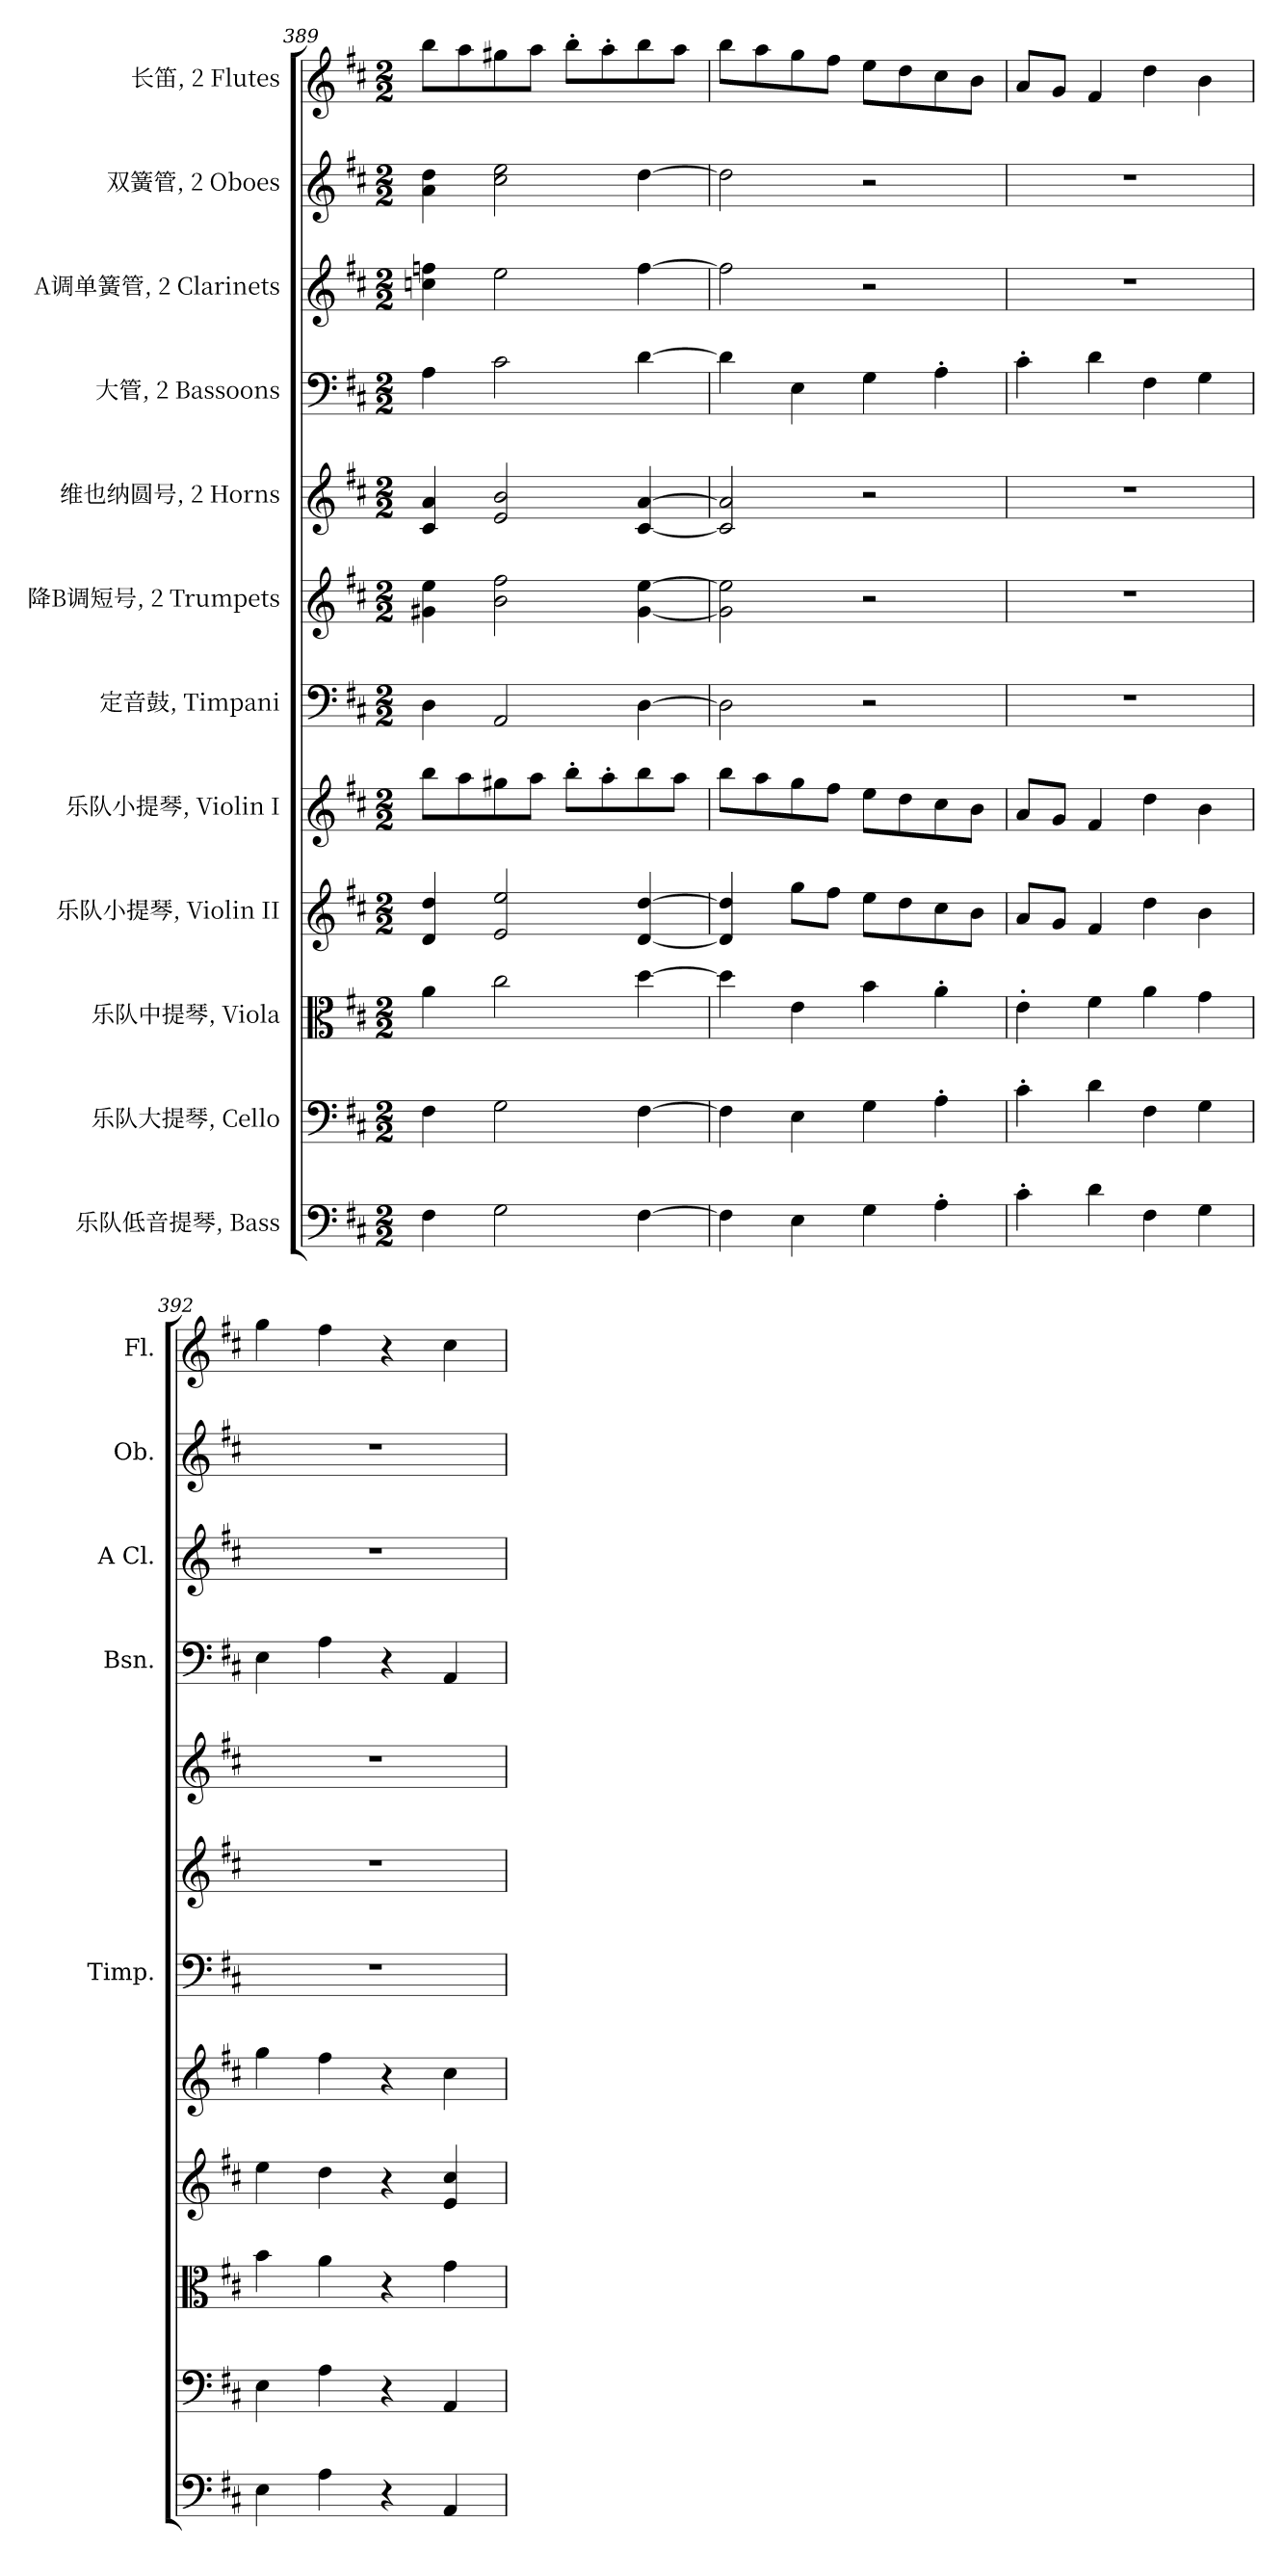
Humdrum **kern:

**kern	**kern	**kern	**kern	**kern	**kern	**kern	**kern	**kern	**kern	**kern	**kern
*part12	*part11	*part10	*part9	*part8	*part7	*part6	*part5	*part4	*part3	*part2	*part1
*staff12	*staff11	*staff10	*staff9	*staff8	*staff7	*staff6	*staff5	*staff4	*staff3	*staff2	*staff1
*I"乐队低音提琴, Bass	*I"乐队大提琴, Cello	*I"乐队中提琴, Viola	*I"乐队小提琴, Violin II	*I"乐队小提琴, Violin I	*I"定音鼓, Timpani	*I"降B调短号, 2 Trumpets	*I"维也纳圆号, 2 Horns	*I"大管, 2 Bassoons	*I"A调单簧管, 2 Clarinets	*I"双簧管, 2 Oboes	*I"长笛, 2 Flutes
*	*	*	*	*	*I'Timp.	*	*	*I'Bsn.	*I'A Cl.	*I'Ob.	*I'Fl.
!!LO:PB:g=z
*clefF4	*clefF4	*clefC3	*clefG2	*clefG2	*clefF4	*clefG2	*clefG2	*clefF4	*clefG2	*clefG2	*clefG2
*ITrd7c12	*	*	*	*	*	*ITrd1c2	*ITrd4c7	*	*ITrd2c3	*	*
*k[f#c#]	*k[f#c#]	*k[f#c#]	*k[f#c#]	*k[f#c#]	*k[f#c#]	*k[]	*k[f#]	*k[f#c#]	*k[f#c#g#d#a#]	*k[f#c#]	*k[f#c#]
*M2/2	*M2/2	*M2/2	*M2/2	*M2/2	*M2/2	*M2/2	*M2/2	*M2/2	*M2/2	*M2/2	*M2/2
=389	=389	=389	=389	=389	=389	=389	=389	=389	=389	=389	=389
4FF#\	4F#\	4a\	4d/ 4dd/	8bb\L	4D\	4f#X\ 4dd\	4F#/ 4d/	4A\	4an\ 4ddn\	4a\ 4dd\	8bb\L
.	.	.	.	8aa\	.	.	.	.	.	.	8aa\
2GG\	2G\	2cc#\	2e/ 2ee/	8gg#X\	2AA/	2a\ 2ee\	2A/ 2e/	2c#\	2cc#\	2cc#\ 2ee\	8gg#X\
.	.	.	.	8aa\J	.	.	.	.	.	.	8aa\J
.	.	.	.	8bb'\L	.	.	.	.	.	.	8bb'\L
.	.	.	.	8aa'\	.	.	.	.	.	.	8aa'\
[4FF#\	[4F#\	[4dd\	[4d/ [4dd/	8bb\	[4D\	[4f#\ [4dd\	[4F#/ [4d/	[4d\	[4dd\	[4dd\	8bb\
.	.	.	.	8aa\J	.	.	.	.	.	.	8aa\J
=390	=390	=390	=390	=390	=390	=390	=390	=390	=390	=390	=390
4FF#\]	4F#\]	4dd\]	4d/] 4dd/]	8bb\L	2D\]	2f#\] 2dd\]	2F#/] 2d/]	4d\]	2dd\]	2dd\]	8bb\L
.	.	.	.	8aa\	.	.	.	.	.	.	8aa\
4EE\	4E\	4e\	8gg\L	8gg\	.	.	.	4E\	.	.	8gg\
.	.	.	8ff#\J	8ff#\J	.	.	.	.	.	.	8ff#\J
4GG\	4G\	4b\	8ee\L	8ee\L	2r	2r	2r	4G\	2r	2r	8ee\L
.	.	.	8dd\	8dd\	.	.	.	.	.	.	8dd\
4AA'\	4A'\	4a'\	8cc#\	8cc#\	.	.	.	4A'\	.	.	8cc#\
.	.	.	8b\J	8b\J	.	.	.	.	.	.	8b\J
=391	=391	=391	=391	=391	=391	=391	=391	=391	=391	=391	=391
4C#'\	4c#'\	4e'\	8a/L	8a/L	1r	1r	1r	4c#'\	1r	1r	8a/L
.	.	.	8g/J	8g/J	.	.	.	.	.	.	8g/J
4D\	4d\	4f#\	4f#/	4f#/	.	.	.	4d\	.	.	4f#/
4FF#\	4F#\	4a\	4dd\	4dd\	.	.	.	4F#\	.	.	4dd\
4GG\	4G\	4g\	4b\	4b\	.	.	.	4G\	.	.	4b\
=392	=392	=392	=392	=392	=392	=392	=392	=392	=392	=392	=392
4EE\	4E\	4b\	4ee\	4gg\	1r	1r	1r	4E\	1r	1r	4gg\
4AA\	4A\	4a\	4dd\	4ff#\	.	.	.	4A\	.	.	4ff#\
4r	4r	4r	4r	4r	.	.	.	4r	.	.	4r
4AAA/	4AA/	4g\	4e/ 4cc#/	4cc#\	.	.	.	4AA/	.	.	4cc#\
=	=	=	=	=	=	=	=	=	=	=	=
*-	*-	*-	*-	*-	*-	*-	*-	*-	*-	*-	*-
